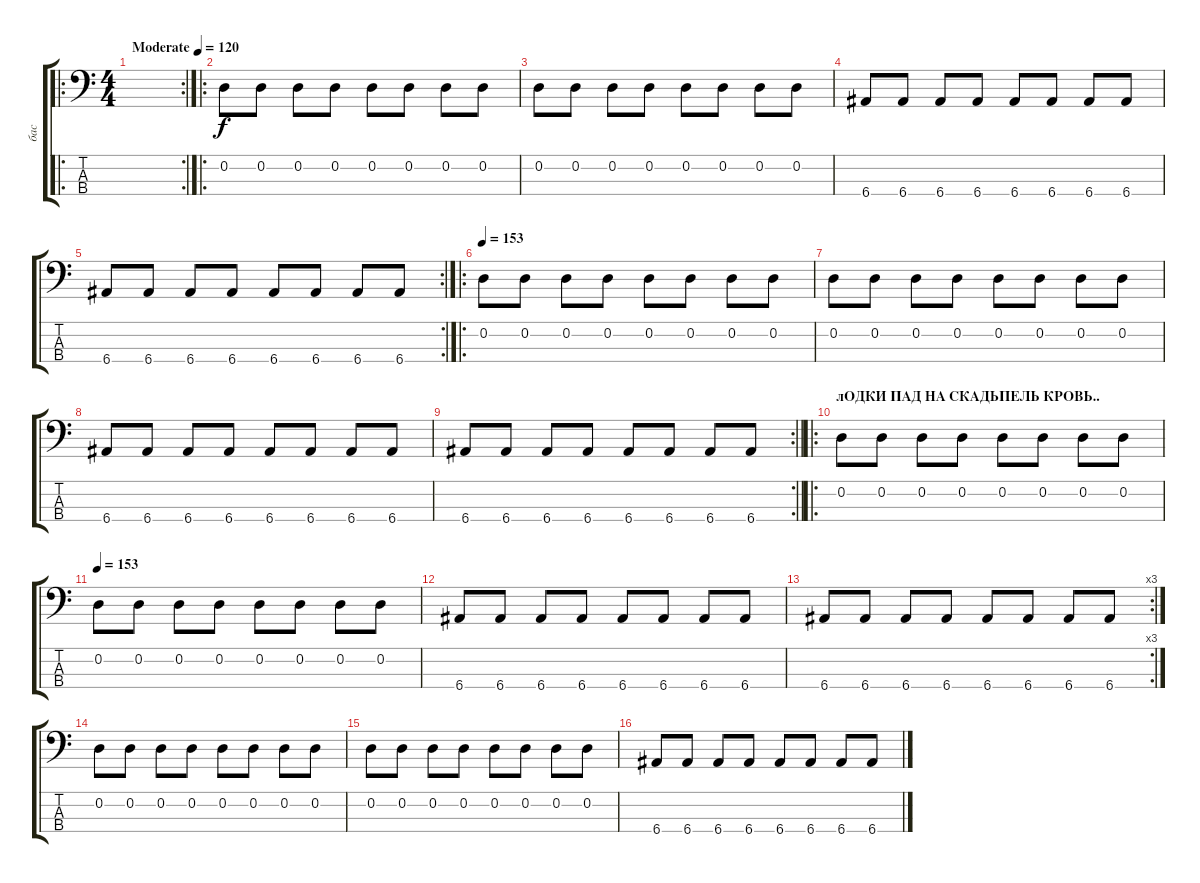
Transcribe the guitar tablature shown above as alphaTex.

\track ("бас" "бас") {instrument electricbasspick}
\staff {score tabs}
\tuning (G2 D2 A1 E1) {hide}
\ro
\rc 2
\ts (4 4)
\tempo (120 "Moderate")
\tempo 153
\tempo (120 "Moderate")
\clef f4
\ks c
|
\ro
0.2.8 0.2.8 0.2.8 0.2.8 0.2.8 0.2.8 0.2.8 0.2.8 |
0.2.8 0.2.8 0.2.8 0.2.8 0.2.8 0.2.8 0.2.8 0.2.8 |
6.4.8 6.4.8 6.4.8 6.4.8 6.4.8 6.4.8 6.4.8 6.4.8 |
\rc 2
6.4.8 6.4.8 6.4.8 6.4.8 6.4.8 6.4.8 6.4.8 6.4.8 |
\ro
\tempo 153
0.2.8 0.2.8 0.2.8 0.2.8 0.2.8 0.2.8 0.2.8 0.2.8 |
0.2.8 0.2.8 0.2.8 0.2.8 0.2.8 0.2.8 0.2.8 0.2.8 |
6.4.8 6.4.8 6.4.8 6.4.8 6.4.8 6.4.8 6.4.8 6.4.8 |
\rc 2
\barLineRight lightlight
6.4.8 6.4.8 6.4.8 6.4.8 6.4.8 6.4.8 6.4.8 6.4.8 |
\ro
\section ("" "лОДКИ ПАД НА СКАДЬПЕЛЬ КРОВЬ..")
0.2.8 0.2.8 0.2.8 0.2.8 0.2.8 0.2.8 0.2.8 0.2.8 |
\tempo 153
0.2.8 0.2.8 0.2.8 0.2.8 0.2.8 0.2.8 0.2.8 0.2.8 |
6.4.8 6.4.8 6.4.8 6.4.8 6.4.8 6.4.8 6.4.8 6.4.8 |
\rc 3
6.4.8 6.4.8 6.4.8 6.4.8 6.4.8 6.4.8 6.4.8 6.4.8 |
0.2.8 0.2.8 0.2.8 0.2.8 0.2.8 0.2.8 0.2.8 0.2.8 |
0.2.8 0.2.8 0.2.8 0.2.8 0.2.8 0.2.8 0.2.8 0.2.8 |
6.4.8 6.4.8 6.4.8 6.4.8 6.4.8 6.4.8 6.4.8 6.4.8
